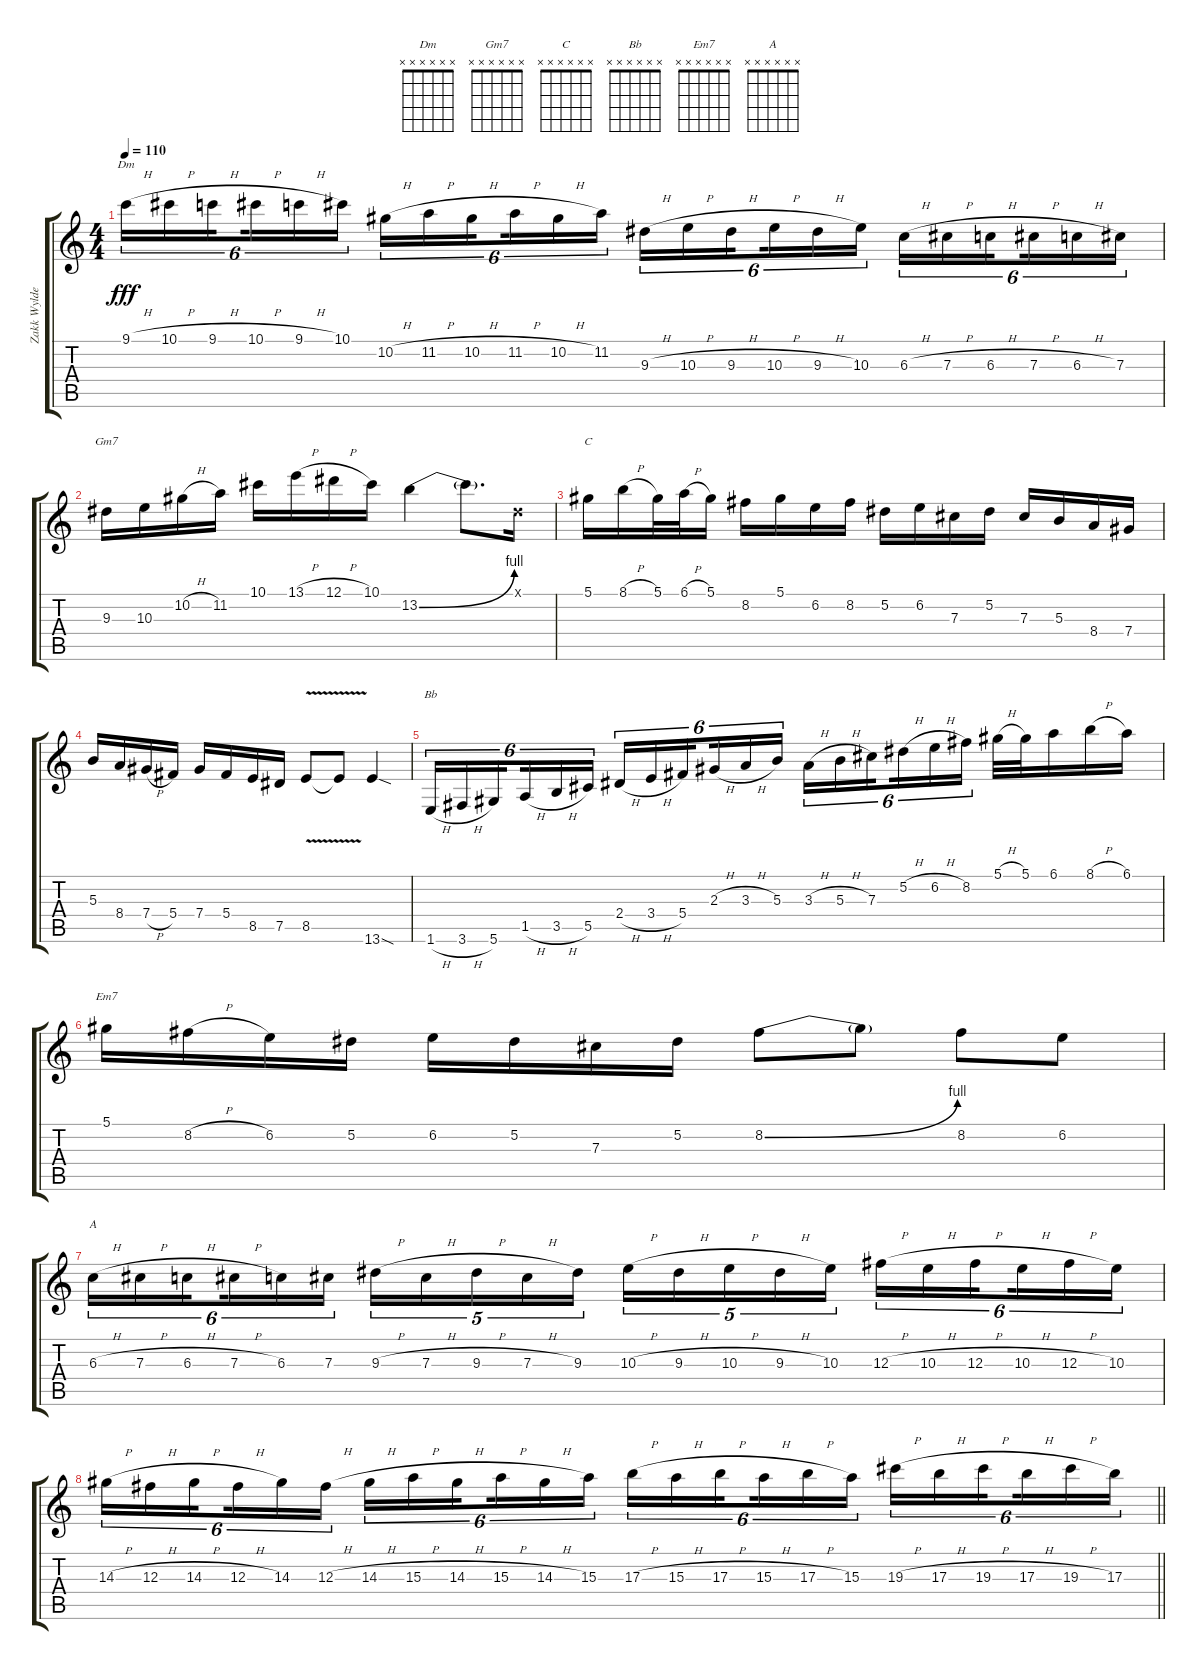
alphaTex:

\track ("Zakk Wylde" "Zakk Wylde") {instrument overdrivenguitar}
\staff {score tabs}
\tuning (Eb4 Bb3 Gb3 Db3 Ab2 Eb2) {hide}
\chord ("Dm" x x x x x x)
\chord ("Gm7" x x x x x x)
\chord ("C" x x x x x x)
\chord ("Bb" x x x x x x)
\chord ("Em7" x x x x x x)
\chord ("A" x x x x x x)
\ts (4 4)
\section ("" "")
\tempo 110
\clef g2
\ks c
9.1{h}.16{tu (6 4) ch "Dm" dy fff} 10.1{h}.16{tu (6 4)} 9.1{h}.16{tu (6 4) beam splitsecondary} 10.1{h}.16{tu (6 4)} 9.1{h}.16{tu (6 4)} 10.1.16{tu (6 4)} 10.2{h}.16{tu (6 4)} 11.2{h}.16{tu (6 4)} 10.2{h}.16{tu (6 4) beam splitsecondary} 11.2{h}.16{tu (6 4)} 10.2{h}.16{tu (6 4)} 11.2.16{tu (6 4)} 9.3{h}.16{tu (6 4)} 10.3{h}.16{tu (6 4)} 9.3{h}.16{tu (6 4) beam splitsecondary} 10.3{h}.16{tu (6 4)} 9.3{h}.16{tu (6 4)} 10.3.16{tu (6 4)} 6.3{h}.16{tu (6 4)} 7.3{h}.16{tu (6 4)} 6.3{h}.16{tu (6 4) beam splitsecondary} 7.3{h}.16{tu (6 4)} 6.3{h}.16{tu (6 4)} 7.3.16{tu (6 4)} |
9.3.16{ch "Gm7"} 10.3.16 10.2{h}.16 11.2.16 10.1.16 13.1{h}.16 12.1{h}.16 10.1.16 13.2{be (bend 0 0 60 4)}.4 13.2{t}.8{d} 0.1{x}.16 |
5.1.16{ch "C"} 8.1{h}.16 5.1.32 6.1{h}.32 5.1.16 8.2.16 5.1.16 6.2.16 8.2.16 5.2.16 6.2.16 7.3.16 5.2.16 7.3.16 5.3.16 8.4.16 7.4.16 |
5.3.16 8.4.16 7.4{h}.16 5.4.16 7.4.16 5.4.16 8.5.16 7.5.16 8.5{v}.8 8.5{t}.8 13.6{sod}.4 |
1.6{h}.16{tu (6 4) ch "Bb"} 3.6{h}.16{tu (6 4)} 5.6.16{tu (6 4) beam splitsecondary} 1.5{h}.16{tu (6 4)} 3.5{h}.16{tu (6 4)} 5.5.16{tu (6 4)} 2.4{h}.16{tu (6 4)} 3.4{h}.16{tu (6 4)} 5.4.16{tu (6 4) beam splitsecondary} 2.3{h}.16{tu (6 4)} 3.3{h}.16{tu (6 4)} 5.3.16{tu (6 4)} 3.3{h}.16{tu (6 4)} 5.3{h}.16{tu (6 4)} 7.3.16{tu (6 4) beam splitsecondary} 5.2{h}.16{tu (6 4)} 6.2{h}.16{tu (6 4)} 8.2.16{tu (6 4)} 5.1{h}.32 5.1.32 6.1.16 8.1{h}.16 6.1.16 |
5.1.16{ch "Em7"} 8.2{h}.16 6.2.16 5.2.16 6.2.16 5.2.16 7.3.16 5.2.16 8.2{be (bend 0 0 60 4)}.8 8.2{t}.8 8.2.8 6.2.8 |
6.3{h}.16{tu (6 4) ch "A"} 7.3{h}.16{tu (6 4)} 6.3{h}.16{tu (6 4) beam splitsecondary} 7.3{h}.16{tu (6 4)} 6.3.16{tu (6 4)} 7.3.16{tu (6 4)} 9.3{h}.16{tu (5 4)} 7.3{h}.16{tu (5 4)} 9.3{h}.16{tu (5 4)} 7.3{h}.16{tu (5 4)} 9.3.16{tu (5 4)} 10.3{h}.16{tu (5 4)} 9.3{h}.16{tu (5 4)} 10.3{h}.16{tu (5 4)} 9.3{h}.16{tu (5 4)} 10.3.16{tu (5 4)} 12.3{h}.16{tu (6 4)} 10.3{h}.16{tu (6 4)} 12.3{h}.16{tu (6 4) beam splitsecondary} 10.3{h}.16{tu (6 4)} 12.3{h}.16{tu (6 4)} 10.3.16{tu (6 4)} |
\barLineRight lightlight
14.3{h}.16{tu (6 4)} 12.3{h}.16{tu (6 4)} 14.3{h}.16{tu (6 4) beam splitsecondary} 12.3{h}.16{tu (6 4)} 14.3.16{tu (6 4)} 12.3{h}.16{tu (6 4)} 14.3{h}.16{tu (6 4)} 15.3{h}.16{tu (6 4)} 14.3{h}.16{tu (6 4) beam splitsecondary} 15.3{h}.16{tu (6 4)} 14.3{h}.16{tu (6 4)} 15.3.16{tu (6 4)} 17.3{h}.16{tu (6 4)} 15.3{h}.16{tu (6 4)} 17.3{h}.16{tu (6 4) beam splitsecondary} 15.3{h}.16{tu (6 4)} 17.3{h}.16{tu (6 4)} 15.3.16{tu (6 4)} 19.3{h}.16{tu (6 4)} 17.3{h}.16{tu (6 4)} 19.3{h}.16{tu (6 4) beam splitsecondary} 17.3{h}.16{tu (6 4)} 19.3{h}.16{tu (6 4)} 17.3.16{tu (6 4)}
